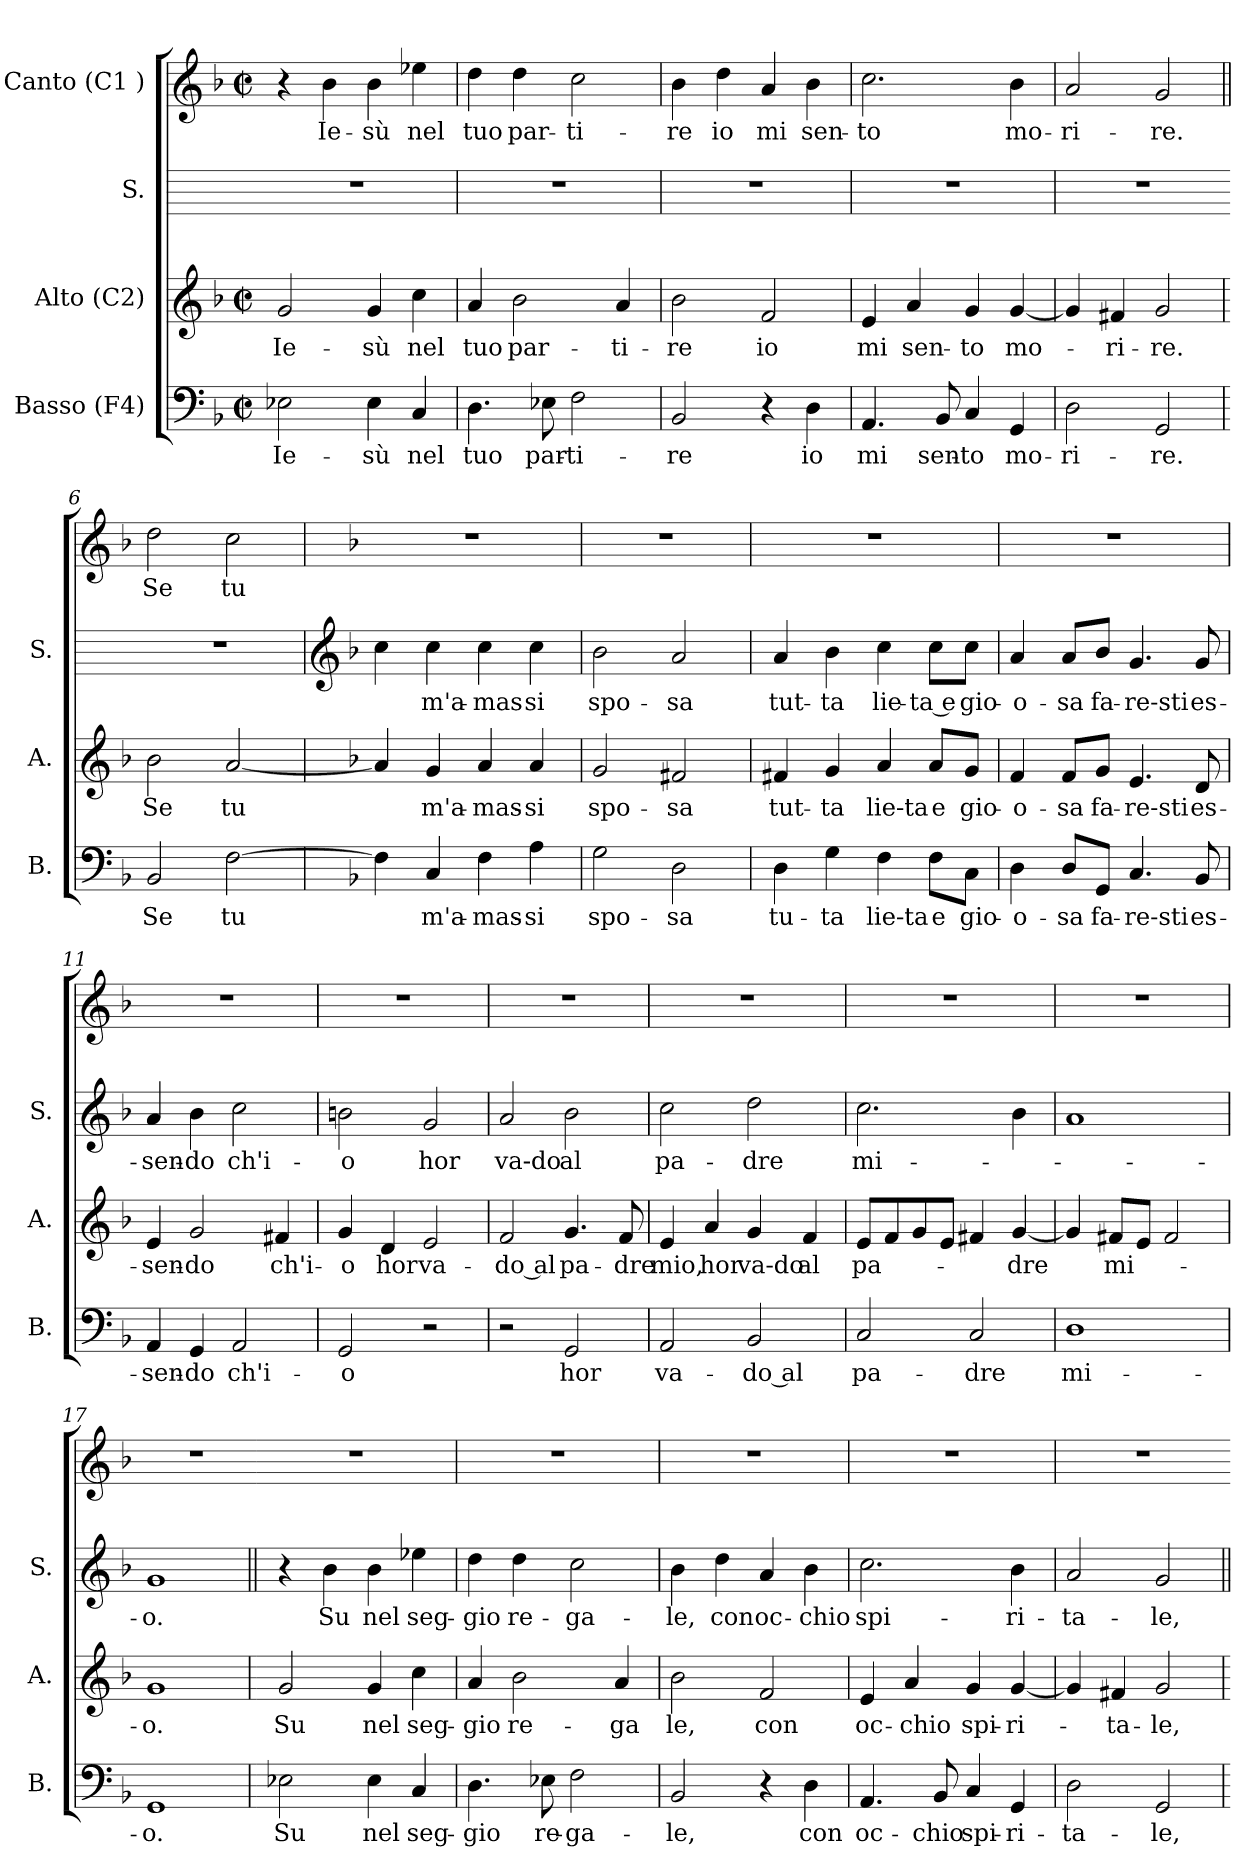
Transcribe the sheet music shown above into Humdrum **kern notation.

**kern	**text	**kern	**text	**kern	**text	**kern	**text
*part4	*part4	*part3	*part3	*part2	*part2	*part1	*part1
*staff4	*staff4	*staff3	*staff3	*staff2	*staff2	*staff1	*staff1
*I"Basso (F4)	*	*I"Alto (C2)	*	*I"S.	*	*I"Canto (C1 )	*
*I'B.	*	*I'A.	*	*I'S.	*	*	*
!!LO:PB:g=z
*stria5	*	*stria5	*	*stria5	*	*stria5	*
*clefF4	*	*clefG2	*	*	*	*clefG2	*
*k[b-]	*	*k[b-]	*	*	*	*k[b-]	*
*F:	*	*F:	*	*	*	*F:	*
*M2/2	*	*M2/2	*	*	*	*M2/2	*
*met(c|)	*	*met(c|)	*	*	*	*met(c|)	*
=1	=1	=1	=1	=1	=1	=1	=1
!	!LO:LY:b:cj	!	!LO:LY:b:cj	!	!	!	!
2E-X\	Ie-	2g/	Ie-	1r	.	4r	.
!	!	!	!	!	!	!	!LO:LY:b
.	.	.	.	.	.	4b-\	Ie-
!	!LO:LY:b:cj	!	!LO:LY:b:cj	!	!	!	!LO:LY:b:rj
4E-\	-sù	4g/	-sù	.	.	4b-\	-sù
!	!LO:LY:b:cj	!	!LO:LY:b:cj	!	!	!	!LO:LY:b:cj
4C/	nel	4cc\	nel	.	.	4ee-X\	nel
=2	=2	=2	=2	=2	=2	=2	=2
!	!LO:LY:b:cj	!	!LO:LY:b:cj	!	!	!	!LO:LY:b:cj
4.D\	tuo	4a/	tuo	1r	.	4dd\	tuo
!	!	!	!LO:LY:b:cj	!	!	!	!LO:LY:b:cj
.	.	2b-\	par-	.	.	4dd\	par-
!	!LO:LY:b:cj	!	!	!	!	!	!
8E-X\	par-	.	.	.	.	.	.
!	!LO:LY:b:rj	!	!	!	!	!	!LO:LY:b:cj
2F\	-ti-	.	.	.	.	2cc\	-ti-
!	!	!	!LO:LY:b:cj	!	!	!	!
.	.	4a/	-ti-	.	.	.	.
=3	=3	=3	=3	=3	=3	=3	=3
!	!LO:LY:b:cj	!	!LO:LY:b:cj	!	!	!	!LO:LY:b:cj
2BB-/	-re	2b-\	-re	1r	.	4b-\	-re
!	!	!	!	!	!	!	!LO:LY:b:cj
.	.	.	.	.	.	4dd\	io
!	!	!	!LO:LY:b:cj	!	!	!	!LO:LY:b:cj
4r	.	2f/	io	.	.	4a/	mi
!	!LO:LY:b:cj	!	!	!	!	!	!LO:LY:b:cj
4D\	io	.	.	.	.	4b-\	sen-
=4	=4	=4	=4	=4	=4	=4	=4
!	!LO:LY:b:cj	!	!LO:LY:b:cj	!	!	!	!LO:LY:b:cj
4.AA/	mi	4e/	mi	1r	.	2.cc\	-to
!	!	!	!LO:LY:b:cj	!	!	!	!
.	.	4a/	sen-	.	.	.	.
!	!LO:LY:b:cj	!	!	!	!	!	!
8BB-/	sen-	.	.	.	.	.	.
!	!LO:LY:b:rj	!	!LO:LY:b:cj	!	!	!	!
4C/	-to	4g/	-to	.	.	.	.
!	!LO:LY:b:cj	!	!LO:LY:b	!	!	!	!LO:LY:b:cj
4GG/	mo-	[<4g/	mo-	.	.	4b-\	mo-
=5	=5	=5	=5	=5	=5	=5	=5
!	!LO:LY:b:cj	!	!	!	!	!	!LO:LY:b:cj
2D\	-ri-	4g/]	.	1r	.	2a/	-ri-
!	!	!	!LO:LY:b:cj	!	!	!	!
.	.	4f#X/	-ri-	.	.	.	.
!	!LO:LY:b:cj	!	!LO:LY:b:cj	!	!	!	!LO:LY:b:cj
2GG/	-re.	2g/	-re.	.	.	2g/	-re.
=6	=6||	=6	=6||	=6	=6||	=6||	=6||
!	!LO:LY:b:cj	!	!LO:LY:b:cj	!	!	!	!LO:LY:b:cj
2BB-/	Se	2b-\	Se	1r	.	2dd\	Se
!	!LO:LY:b:cj	!	!LO:LY:b:cj	!	!	!	!LO:LY:b:cj
[<2F\	tu	[>2a/	tu	.	.	2cc\	tu
!!LO:LB:g=z
=7	=7	=7	=7	=7	=7	=7	=7
*	*	*	*	*clefG2	*	*	*
*	*	*	*	*k[b-]	*	*	*
*	*	*	*	*F:	*	*	*
4F\]	.	4a/]	.	4cc\	.	1r	.
!	!LO:LY:b	!	!LO:LY:b	!	!LO:LY:b	!	!
4C/	m'a-	4g/	m'a-	4cc\	m'a-	.	.
!	!LO:LY:b:cj	!	!LO:LY:b:cj	!	!LO:LY:b:rj	!	!
4F\	-mas-	4a/	-mas-	4cc\	-mas	.	.
!	!LO:LY:b:rj	!	!LO:LY:b:rj	!	!LO:LY:b:cj	!	!
4A\	-si	4a/	-si	4cc\	si	.	.
=8	=8	=8	=8	=8	=8	=8	=8
!	!LO:LY:b:cj	!	!LO:LY:b:cj	!	!LO:LY:b:cj	!	!
2G\	spo-	2g/	spo-	2b-\	spo-	1r	.
!	!LO:LY:b:cj	!	!LO:LY:b:cj	!	!LO:LY:b:cj	!	!
2D\	-sa	2f#X/	-sa	2a/	-sa	.	.
=9	=9	=9	=9	=9	=9	=9	=9
!	!LO:LY:b:cj	!	!LO:LY:b	!	!LO:LY:b	!	!
4D\	tu-	4f#X/	tut-	4a/	tut-	1r	.
!	!LO:LY:b:cj	!	!LO:LY:b:rj	!	!LO:LY:b:rj	!	!
4G\	-ta	4g/	-ta	4b-\	-ta	.	.
!	!LO:LY:b	!	!LO:LY:b	!	!LO:LY:b:cj	!	!
4F\	lie-ta	4a/	lie-ta	4cc\	lie-	.	.
!	!LO:LY:b	!	!LO:LY:b	!	!LO:LY:b:rj	!	!
8F\L	e	8a/L	e	8cc\L	-ta e	.	.
!	!LO:LY:b:cj	!	!LO:LY:b:cj	!	!LO:LY:b:cj	!	!
8C\J	gio-	8g/J	gio-	8cc\J	gio-	.	.
=10	=10	=10	=10	=10	=10	=10	=10
!	!LO:LY:b:cj	!	!LO:LY:b:cj	!	!LO:LY:b:cj	!	!
4D\	-o-	4f/	-o-	4a/	-o-	1r	.
!	!LO:LY:b:cj	!	!LO:LY:b:cj	!	!LO:LY:b:cj	!	!
8D/L	-sa	8f/L	-sa	8a/L	-sa	.	.
!	!LO:LY:b	!	!LO:LY:b	!	!LO:LY:b	!	!
8GG/J	fa-	8g/J	fa-	8b-/J	fa-	.	.
!	!LO:LY:b:cj	!	!LO:LY:b:cj	!	!LO:LY:b:cj	!	!
4.C/	-re-sti	4.e/	-re-sti	4.g/	-re-sti	.	.
!	!LO:LY:b	!	!LO:LY:b	!	!LO:LY:b	!	!
8BB-/	es-	8d/	es-	8g/	es-	.	.
=11	=11	=11	=11	=11	=11	=11	=11
!	!LO:LY:b:cj	!	!LO:LY:b:cj	!	!LO:LY:b:cj	!	!
4AA/	-sen-	4e/	-sen-	4a/	-sen-	1r	.
!	!LO:LY:b:rj	!	!LO:LY:b:rj	!	!LO:LY:b:rj	!	!
4GG/	-do	2g/	-do	4b-\	-do	.	.
!	!LO:LY:b:cj	!	!	!	!LO:LY:b:cj	!	!
2AA/	ch'i-	.	.	2cc\	ch'i-	.	.
!	!	!	!LO:LY:b:cj	!	!	!	!
.	.	4f#X/	ch'i-	.	.	.	.
=12	=12	=12	=12	=12	=12	=12	=12
!	!LO:LY:b:cj	!	!LO:LY:b:cj	!	!LO:LY:b:cj	!	!
2GG/	-o	4g/	-o	2bn\	-o	1r	.
!	!	!	!LO:LY:b:cj	!	!	!	!
.	.	4d/	hor	.	.	.	.
!	!	!	!LO:LY:b:cj	!	!LO:LY:b:cj	!	!
2r	.	2e/	va-	2g/	hor	.	.
!!LO:LB:g=z
=13	=13	=13	=13	=13	=13	=13	=13
!	!	!	!LO:LY:b:rj	!	!LO:LY:b	!	!
2r	.	2f/	-do al	2a/	va-do	1r	.
!	!LO:LY:b:cj	!	!LO:LY:b	!	!LO:LY:b	!	!
2GG/	hor	4.g/	pa-	2b-\	al	.	.
!	!	!	!LO:LY:b:rj	!	!	!	!
.	.	8f/	-dre	.	.	.	.
=14	=14	=14	=14	=14	=14	=14	=14
!	!LO:LY:b:cj	!	!LO:LY:b:cj	!	!LO:LY:b:cj	!	!
2AA/	va-	4e/	mio,	2cc\	pa-	1r	.
!	!	!	!LO:LY:b:cj	!	!	!	!
.	.	4a/	hor	.	.	.	.
!	!LO:LY:b:rj	!	!LO:LY:b	!	!LO:LY:b:cj	!	!
2BB-/	-do al	4g/	va-do	2dd\	-dre	.	.
!	!	!	!LO:LY:b	!	!	!	!
.	.	4f/	al	.	.	.	.
=15	=15	=15	=15	=15	=15	=15	=15
!	!LO:LY:b:cj	!	!LO:LY:b:cj	!	!LO:LY:b:cj	!	!
2C/	pa-	8e/L	pa-	2.cc\	mi-	1r	.
.	.	8f/	.	.	.	.	.
.	.	8g/	.	.	.	.	.
.	.	8e/J	.	.	.	.	.
!	!LO:LY:b:cj	!	!	!	!	!	!
2C/	-dre	4f#X/	.	.	.	.	.
!	!	!	!LO:LY:b	!	!	!	!
.	.	[<4g/	-dre	4b-\	.	.	.
=16	=16	=16	=16	=16	=16	=16	=16
!	!LO:LY:b:cj	!	!	!	!	!	!
1D	mi-	4g/]	.	1a	.	1r	.
!	!	!	!LO:LY:b:cj	!	!	!	!
.	.	8f#X/L	mi-	.	.	.	.
.	.	8e/J	.	.	.	.	.
.	.	2f#/	.	.	.	.	.
=17	=17	=17	=17	=17	=17	=17	=17
!	!LO:LY:b:cj	!	!LO:LY:b:cj	!	!LO:LY:b:cj	!	!
1GG	-o.	1g	-o.	1g	-o.	1r	.
=18	=18	=18	=18	=18||	=18	=18	=18
!	!LO:LY:b:cj	!	!LO:LY:b:cj	!	!	!	!
2E-X\	Su	2g/	Su	4r	.	1r	.
!	!	!	!	!	!LO:LY:b:cj	!	!
.	.	.	.	4b-\	Su	.	.
!	!LO:LY:b:cj	!	!LO:LY:b:cj	!	!LO:LY:b:cj	!	!
4E-\	nel	4g/	nel	4b-\	nel	.	.
!	!LO:LY:b	!	!LO:LY:b	!	!LO:LY:b	!	!
4C/	seg-	4cc\	seg-	4ee-X\	seg-	.	.
=19	=19	=19	=19	=19	=19	=19	=19
!	!LO:LY:b:rj	!	!LO:LY:b:rj	!	!LO:LY:b:rj	!	!
4.D\	-gio	4a/	-gio	4dd\	-gio	1r	.
!	!	!	!LO:LY:b:cj	!	!LO:LY:b:cj	!	!
.	.	2b-\	re-	4dd\	re-	.	.
!	!LO:LY:b	!	!	!	!	!	!
8E-X\	re-	.	.	.	.	.	.
!	!LO:LY:b:rj	!	!	!	!LO:LY:b:cj	!	!
2F\	-ga-	.	.	2cc\	-ga-	.	.
!	!	!	!LO:LY:b:cj	!	!	!	!
.	.	4a/	-ga	.	.	.	.
!!LO:LB:g=z
=20	=20	=20	=20	=20	=20	=20	=20
!	!LO:LY:b:cj	!	!LO:LY:b:cj	!	!LO:LY:b:cj	!	!
2BB-/	-le,	2b-\	le,	4b-\	-le,	1r	.
!	!	!	!	!	!LO:LY:b:cj	!	!
.	.	.	.	4dd\	con	.	.
!	!	!	!LO:LY:b:cj	!	!LO:LY:b	!	!
4r	.	2f/	con	4a/	oc-	.	.
!	!LO:LY:b:cj	!	!	!	!LO:LY:b:cj	!	!
4D\	con	.	.	4b-\	-chio	.	.
=21	=21	=21	=21	=21	=21	=21	=21
!	!LO:LY:b:cj	!	!LO:LY:b	!	!LO:LY:b:cj	!	!
4.AA/	oc-	4e/	oc-	2.cc\	spi-	1r	.
!	!	!	!LO:LY:b:cj	!	!	!	!
.	.	4a/	-chio	.	.	.	.
!	!LO:LY:b:cj	!	!	!	!	!	!
8BB-/	-chio	.	.	.	.	.	.
!	!LO:LY:b	!	!LO:LY:b:cj	!	!	!	!
4C/	spi-	4g/	spi-	.	.	.	.
!	!LO:LY:b:rj	!	!LO:LY:b:cj	!	!LO:LY:b:cj	!	!
4GG/	-ri-	[<4g/	-ri-	4b-\	-ri-	.	.
=22	=22	=22	=22	=22	=22	=22	=22
!	!LO:LY:b:cj	!	!	!	!LO:LY:b:cj	!	!
2D\	-ta-	4g/]	.	2a/	-ta-	1r	.
!	!	!	!LO:LY:b:cj	!	!	!	!
.	.	4f#X/	-ta-	.	.	.	.
!	!LO:LY:b:cj	!	!LO:LY:b:cj	!	!LO:LY:b:cj	!	!
2GG/	-le,	2g/	-le,	2g/	-le,	.	.
=	=	=	=	=||	=	=	=
*-	*-	*-	*-	*-	*-	*-	*-
